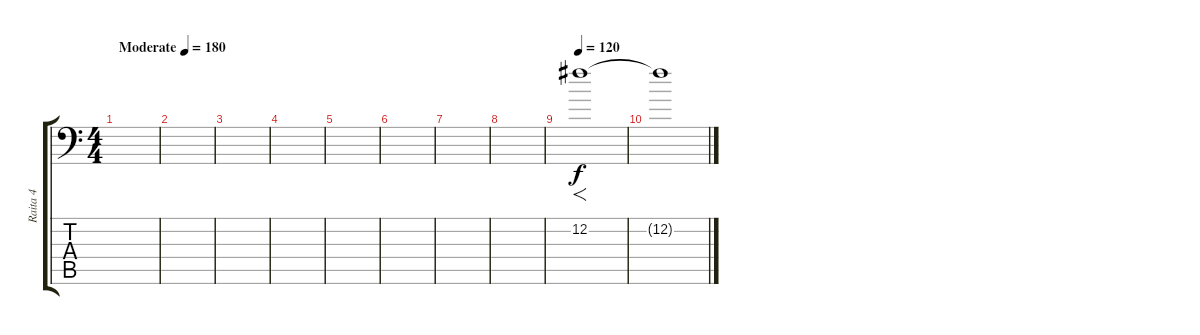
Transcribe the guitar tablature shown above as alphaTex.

\track ("Raita 4" "Raita 4") {instrument guitarharmonics}
\staff {score tabs}
\tuning (B3 Gb3 D3 A2 E2 A1) {hide}
\ts (4 4)
\tempo (180 "Moderate")
\clef f4
\ks c
|
|
|
|
|
|
|
|
\tempo 120
12.2.1{f} |
12.2{t}.1{dy f}
